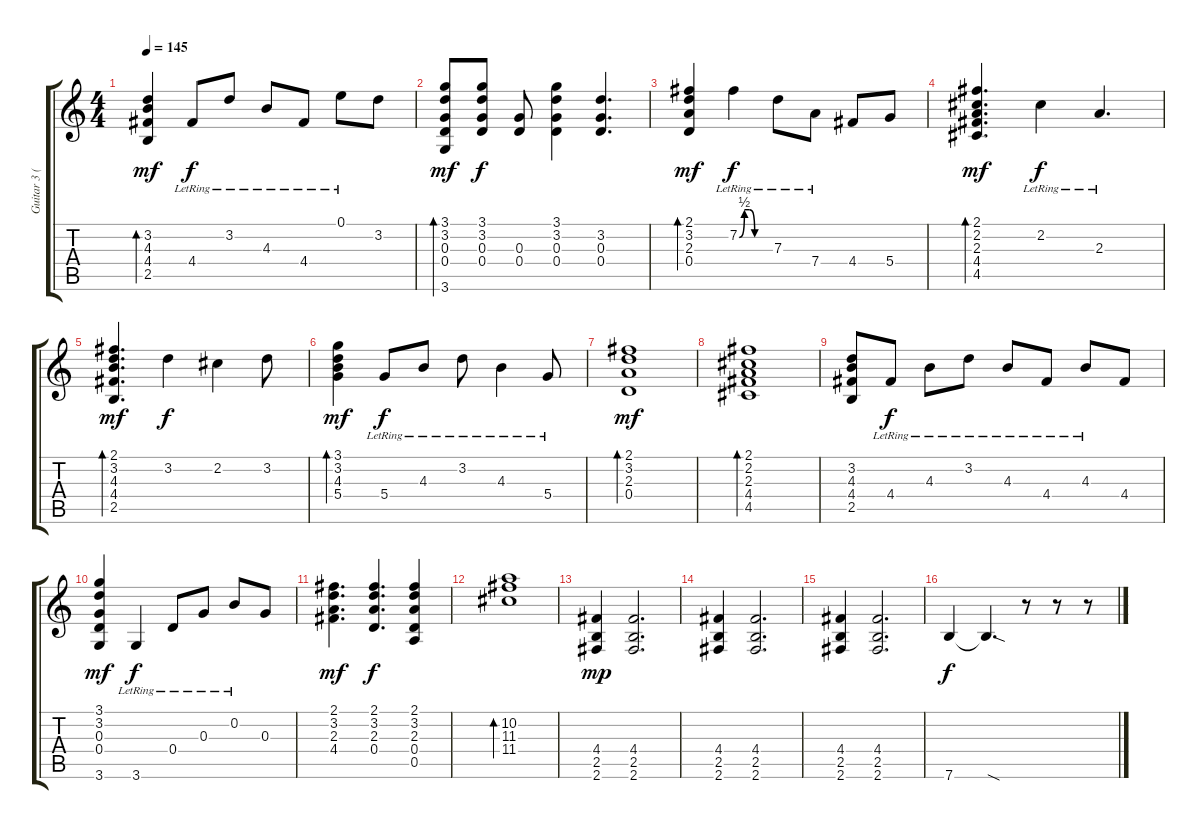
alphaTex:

\track ("Guitar 3 ( Standard tune)" "Guitar 3 (") {instrument acousticguitarsteel}
\staff {score tabs}
\tuning (E4 B3 G3 D3 A2 E2) {hide}
\ts (4 4)
\tempo 145
\clef g2
\ks c
(3.2 4.3 4.4 2.5).4{bd 120 dy mf} 4.4{lr}.8{dy f} 3.2{lr}.8 4.3{lr}.8 4.4{lr}.8 0.1{lr}.8 3.2.8 |
(3.1 3.2 0.3 0.4 3.6).8{bd 120 dy mf} (3.1 3.2 0.3 0.4).8{dy f} (0.3 0.4).8 (3.1 3.2 0.3 0.4).4 (3.2 0.3 0.4).4{d} |
(2.1 3.2 2.3 0.4).4{bd 120 dy mf} 7.2{be (custom 0 0 10 2 20 2 30 0 60 0) lr}.4{dy f} 7.3{lr}.8 7.4{lr}.8 4.4.8 5.4.8 |
(2.1 2.2 2.3 4.4 4.5).4{d bd 240 dy mf} 2.2{lr}.4{dy f} 2.3{lr}.4{d} |
(2.1 3.2 4.3 4.4 2.5).4{d bd 120 dy mf} 3.2.4{dy f} 2.2.4 3.2.8 |
(3.1 3.2 4.3 5.4).4{bd 120 dy mf} 5.4{lr}.8{dy f} 4.3{lr}.8 3.2{lr}.8 4.3{lr}.4 5.4{lr}.8 |
(2.1 3.2 2.3 0.4).1{bd 120 dy mf} |
(2.1 2.2 2.3 4.4 4.5).1{bd 240} |
(3.2 4.3 4.4 2.5).8 4.4{lr}.8{dy f} 4.3{lr}.8 3.2{lr}.8 4.3{lr}.8 4.4{lr}.8 4.3{lr}.8 4.4.8 |
(3.1 3.2 0.3 0.4 3.6).4{dy mf} 3.6{lr}.4{dy f} 0.4{lr}.8 0.3{lr}.8 0.2{lr}.8 0.3.8 |
(2.1 3.2 2.3 4.4).4{d dy mf} (2.1 3.2 2.3 0.4).4{d dy f} (2.1 3.2 2.3 0.4 0.5).4 |
(10.2 11.3 11.4).1{bd 120} |
(4.4 2.5 2.6).4{dy mp} (4.4 2.5 2.6).2{d} |
(4.4 2.5 2.6).4 (4.4 2.5 2.6).2{d} |
(4.4 2.5 2.6).4 (4.4 2.5 2.6).2{d} |
7.6.4{dy f} 7.6{sod t}.4{d} r.8 r.8 r.8
